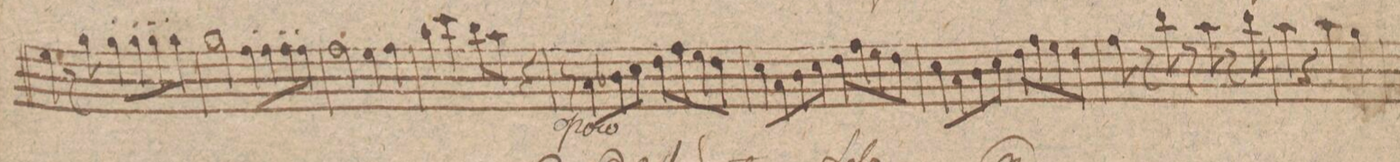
**kern	**dynam
*I"Clarinetto Primo. Solo in B.	*
*clefG2	*
*k[f#c#g#d#]	*
*met(c)	*
*M4/4	*
4dd#\	.
8r	.
8ff#\	.
8ff#'\L	.
8ff#'\	.
8ff#'\	.
8ff#'\J	.
=20	=20
2ff#\	.
8ee'\L	.
8ee'\	.
8ee'\	.
8ee'\J	.
=21	=21
2ee\	.
4dd#\	.
4ee\	.
=22	=22
4ff#\	.
4bb\	.
8aa\L	.
8gg#\J	.
4r	.
=23	=23
8r	.
8g#\L	.
8an\	.
8b\J	.
8cc#\L	.
8ee\	.
8dd#\	.
8cc#\J	.
=24	=24
8b\L	.
8g#\	.
8a\	.
8b\J	.
8cc#\L	.
8ee\	.
8dd#\	.
8cc#\J	.
=25	=25
*-	*-
